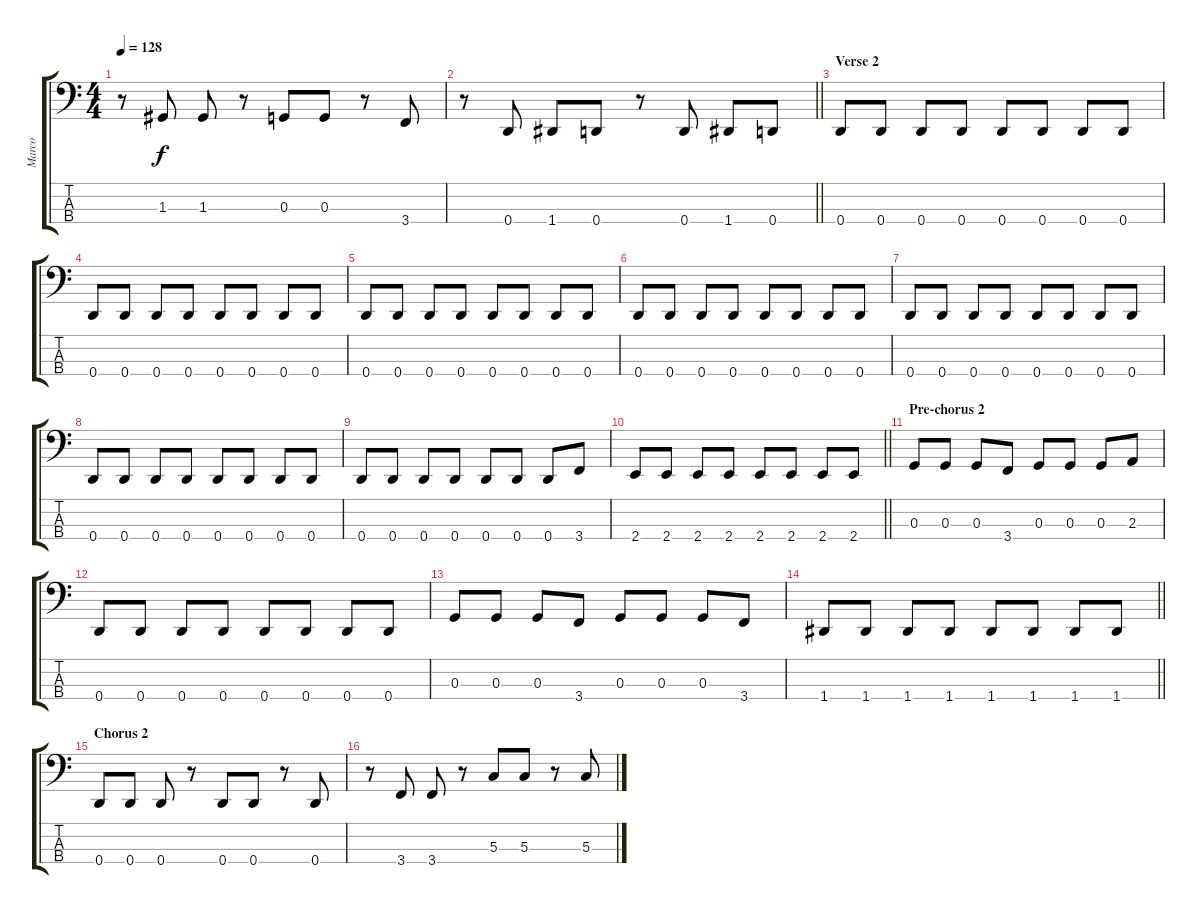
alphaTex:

\track ("Marco" "Marco") {instrument electricbassfinger}
\staff {score tabs}
\tuning (F2 C2 G1 D1) {hide}
\ts (4 4)
\tempo 128
\clef f4
\ks c
r.8{dy f} 1.3.8 1.3.8 r.8 0.3.8 0.3.8 r.8 3.4.8 |
\barLineRight lightlight
r.8 0.4.8 1.4.8 0.4.8 r.8 0.4.8 1.4.8 0.4.8 |
\section ("" "Verse 2")
0.4.8 0.4.8 0.4.8 0.4.8 0.4.8 0.4.8 0.4.8 0.4.8 |
0.4.8 0.4.8 0.4.8 0.4.8 0.4.8 0.4.8 0.4.8 0.4.8 |
0.4.8 0.4.8 0.4.8 0.4.8 0.4.8 0.4.8 0.4.8 0.4.8 |
0.4.8 0.4.8 0.4.8 0.4.8 0.4.8 0.4.8 0.4.8 0.4.8 |
0.4.8 0.4.8 0.4.8 0.4.8 0.4.8 0.4.8 0.4.8 0.4.8 |
0.4.8 0.4.8 0.4.8 0.4.8 0.4.8 0.4.8 0.4.8 0.4.8 |
0.4.8 0.4.8 0.4.8 0.4.8 0.4.8 0.4.8 0.4.8 3.4.8 |
\barLineRight lightlight
2.4.8 2.4.8 2.4.8 2.4.8 2.4.8 2.4.8 2.4.8 2.4.8 |
\section ("" "Pre-chorus 2")
0.3.8 0.3.8 0.3.8 3.4.8 0.3.8 0.3.8 0.3.8 2.3.8 |
0.4.8 0.4.8 0.4.8 0.4.8 0.4.8 0.4.8 0.4.8 0.4.8 |
0.3.8 0.3.8 0.3.8 3.4.8 0.3.8 0.3.8 0.3.8 3.4.8 |
\barLineRight lightlight
1.4.8 1.4.8 1.4.8 1.4.8 1.4.8 1.4.8 1.4.8 1.4.8 |
\section ("" "Chorus 2")
0.4.8 0.4.8 0.4.8 r.8 0.4.8 0.4.8 r.8 0.4.8 |
r.8 3.4.8 3.4.8 r.8 5.3.8 5.3.8 r.8 5.3.8
